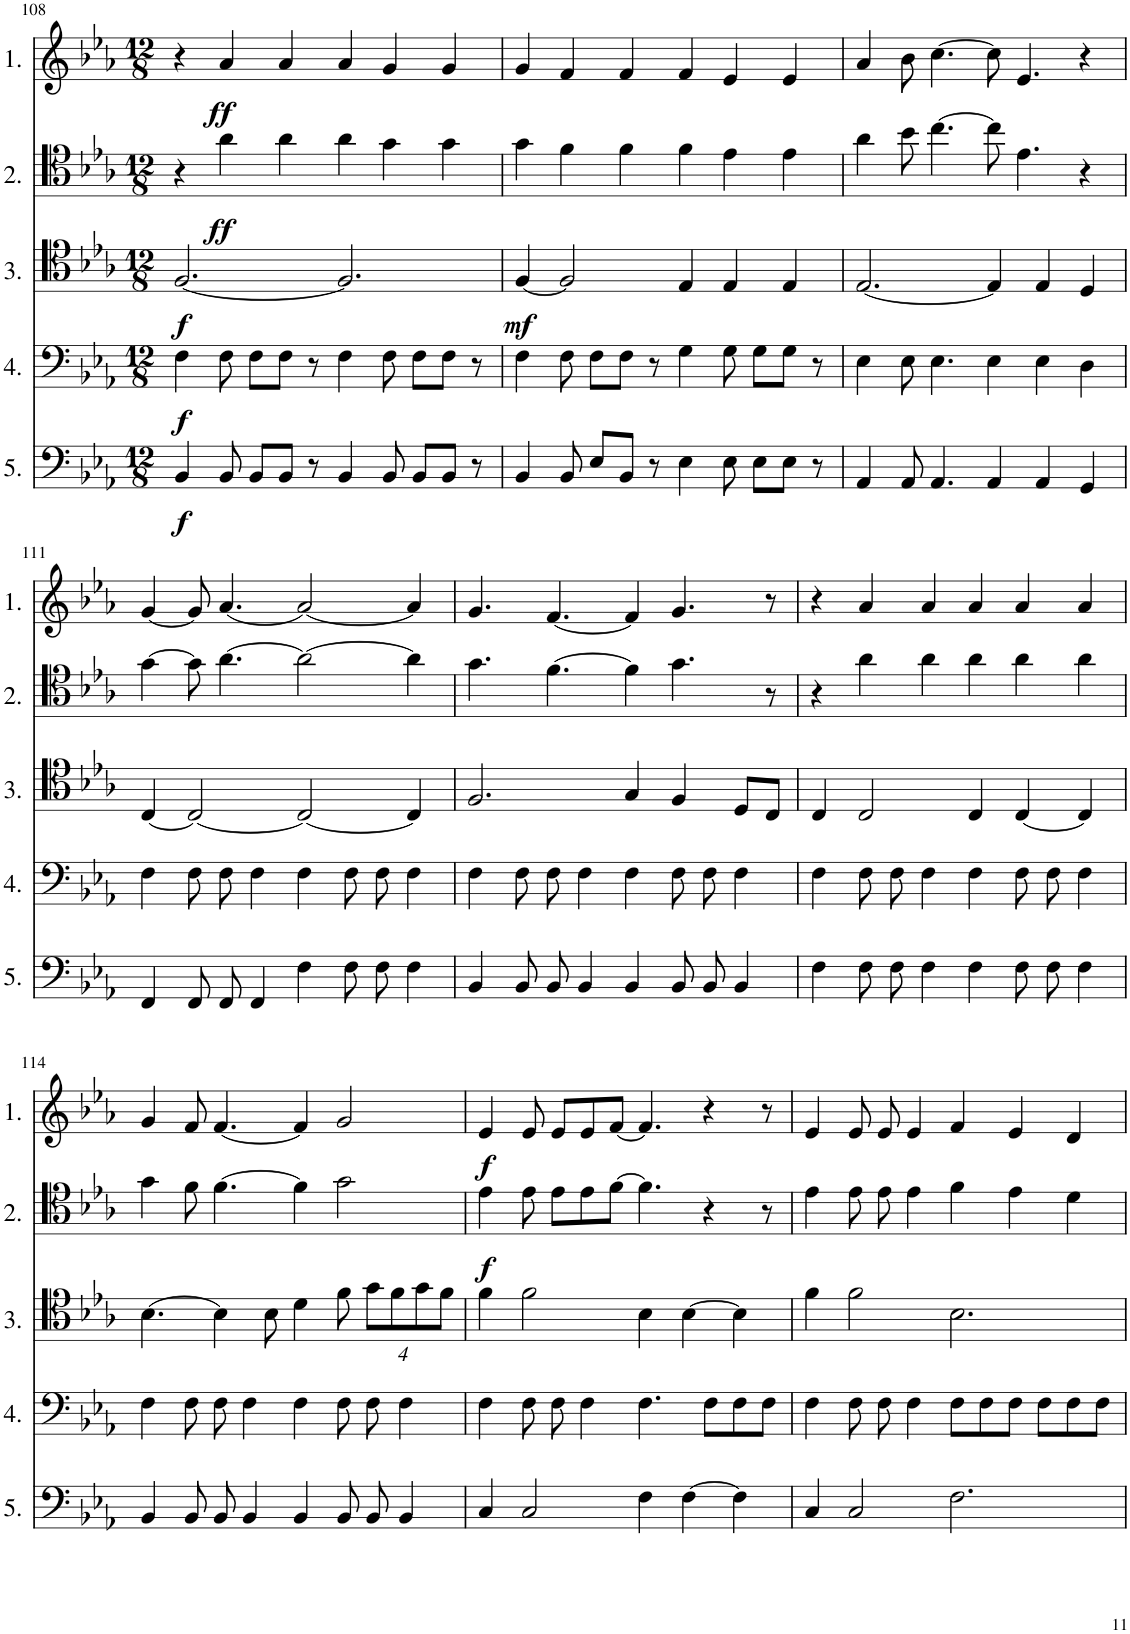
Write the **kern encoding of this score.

**kern	**dynam	**kern	**dynam	**kern	**dynam	**kern	**dynam	**kern	**dynam
*part5	*part5	*part4	*part4	*part3	*part3	*part2	*part2	*part1	*part1
*staff5	*staff5	*staff4	*staff4	*staff3	*staff3	*staff2	*staff2	*staff1	*staff1
*I"Cello 5	*	*I"Cello 4	*	*I"Cello 3	*	*I"Cello 2	*	*I"Cello 1	*
!!LO:PB:g=z
*clefF4	*	*clefF4	*	*clefC4	*	*clefC4	*	*clefG2	*
*k[b-e-a-]	*	*k[b-e-a-]	*	*k[b-e-a-]	*	*k[b-e-a-]	*	*k[b-e-a-]	*
*M12/8	*	*M12/8	*	*M12/8	*	*M12/8	*	*M12/8	*
=108	=108	=108	=108	=108	=108	=108	=108	=108	=108
!	!LO:DY:b	!	!LO:DY:b	!	!LO:DY:b	!	!	!	!
4BB-/	f	4F\	f	[2.F/	f	4r	.	4r	.
!	!	!	!	!	!	!	!LO:DY:b	!	!LO:DY:b
8BB-/	.	8F\	.	.	.	4a-\	ff	4a-/	ff
8BB-/L	.	8F\L	.	.	.	.	.	.	.
8BB-/J	.	8F\J	.	.	.	4a-\	.	4a-/	.
8r	.	8r	.	.	.	.	.	.	.
4BB-/	.	4F\	.	2.F/]	.	4a-\	.	4a-/	.
8BB-/	.	8F\	.	.	.	4g\	.	4g/	.
8BB-/L	.	8F\L	.	.	.	.	.	.	.
8BB-/J	.	8F\J	.	.	.	4g\	.	4g/	.
8r	.	8r	.	.	.	.	.	.	.
=109	=109	=109	=109	=109	=109	=109	=109	=109	=109
!	!	!	!	!	!LO:DY:b	!	!	!	!
4BB-/	.	4F\	.	[4F/	mf	4g\	.	4g/	.
8BB-/	.	8F\	.	2F/]	.	4f\	.	4f/	.
8E-/L	.	8F\L	.	.	.	.	.	.	.
8BB-/J	.	8F\J	.	.	.	4f\	.	4f/	.
8r	.	8r	.	.	.	.	.	.	.
4E-\	.	4G\	.	4E-/	.	4f\	.	4f/	.
8E-\	.	8G\	.	4E-/	.	4e-\	.	4e-/	.
8E-\L	.	8G\L	.	.	.	.	.	.	.
8E-\J	.	8G\J	.	4E-/	.	4e-\	.	4e-/	.
8r	.	8r	.	.	.	.	.	.	.
=110	=110	=110	=110	=110	=110	=110	=110	=110	=110
4AA-/	.	4E-\	.	[2.E-/	.	4a-\	.	4a-/	.
8AA-/	.	8E-\	.	.	.	8b-\	.	8b-\	.
4.AA-/	.	4.E-\	.	.	.	[4.cc\	.	[4.cc\	.
4AA-/	.	4E-\	.	4E-/]	.	8cc\]	.	8cc\]	.
.	.	.	.	.	.	4.e-\	.	4.e-/	.
4AA-/	.	4E-\	.	4E-/	.	.	.	.	.
4GG/	.	4D\	.	4D/	.	4r	.	4r	.
!!LO:LB:g=z
=111	=111	=111	=111	=111	=111	=111	=111	=111	=111
4FF/	.	4F\	.	[4C/	.	[4g\	.	[4g/	.
8FF/	.	8F\	.	2C/_	.	8g\]	.	8g/]	.
8FF/	.	8F\	.	.	.	[4.a-\	.	[4.a-/	.
4FF/	.	4F\	.	.	.	.	.	.	.
4F\	.	4F\	.	2C/_	.	2a-\_	.	2a-/_	.
8F\	.	8F\	.	.	.	.	.	.	.
8F\	.	8F\	.	.	.	.	.	.	.
4F\	.	4F\	.	4C/]	.	4a-\]	.	4a-/]	.
=112	=112	=112	=112	=112	=112	=112	=112	=112	=112
4BB-/	.	4F\	.	2.F/	.	4.g\	.	4.g/	.
8BB-/	.	8F\	.	.	.	.	.	.	.
8BB-/	.	8F\	.	.	.	[4.f\	.	[4.f/	.
4BB-/	.	4F\	.	.	.	.	.	.	.
4BB-/	.	4F\	.	4G/	.	4f\]	.	4f/]	.
8BB-/	.	8F\	.	4F/	.	4.g\	.	4.g/	.
8BB-/	.	8F\	.	.	.	.	.	.	.
4BB-/	.	4F\	.	8D/L	.	.	.	.	.
.	.	.	.	8C/J	.	8r	.	8r	.
=113	=113	=113	=113	=113	=113	=113	=113	=113	=113
4F\	.	4F\	.	4C/	.	4r	.	4r	.
8F\	.	8F\	.	2C/	.	4a-\	.	4a-/	.
8F\	.	8F\	.	.	.	.	.	.	.
4F\	.	4F\	.	.	.	4a-\	.	4a-/	.
4F\	.	4F\	.	4C/	.	4a-\	.	4a-/	.
8F\	.	8F\	.	[4C/	.	4a-\	.	4a-/	.
8F\	.	8F\	.	.	.	.	.	.	.
4F\	.	4F\	.	4C/]	.	4a-\	.	4a-/	.
!!LO:LB:g=z
=114	=114	=114	=114	=114	=114	=114	=114	=114	=114
4BB-/	.	4F\	.	[4.B-\	.	4g\	.	4g/	.
8BB-/	.	8F\	.	.	.	8f\	.	8f/	.
8BB-/	.	8F\	.	4B-\]	.	[4.f\	.	[4.f/	.
4BB-/	.	4F\	.	.	.	.	.	.	.
.	.	.	.	8B-\	.	.	.	.	.
4BB-/	.	4F\	.	4d\	.	4f\]	.	4f/]	.
8BB-/	.	8F\	.	8f\	.	2g\	.	2g/	.
*	*	*	*	*Xbrackettup	*	*	*	*	*
8BB-/	.	8F\	.	32%3g\L	.	.	.	.	.
.	.	.	.	32%3f\	.	.	.	.	.
4BB-/	.	4F\	.	.	.	.	.	.	.
.	.	.	.	32%3g\	.	.	.	.	.
.	.	.	.	32%3f\J	.	.	.	.	.
=115	=115	=115	=115	=115	=115	=115	=115	=115	=115
!	!	!	!	!	!	!	!LO:DY:b	!	!LO:DY:b
4C/	.	4F\	.	4f\	.	4e-\	f	4e-/	f
2C/	.	8F\	.	2f\	.	8e-\	.	8e-/	.
.	.	8F\	.	.	.	8e-\L	.	8e-/L	.
.	.	4F\	.	.	.	8e-\	.	8e-/	.
.	.	.	.	.	.	[8f\J	.	[8f/J	.
4F\	.	4.F\	.	4B-\	.	4.f\]	.	4.f/]	.
[4F\	.	.	.	[4B-\	.	.	.	.	.
.	.	8F\L	.	.	.	4r	.	4r	.
4F\]	.	8F\	.	4B-\]	.	.	.	.	.
.	.	8F\J	.	.	.	8r	.	8r	.
=116	=116	=116	=116	=116	=116	=116	=116	=116	=116
4C/	.	4F\	.	4f\	.	4e-\	.	4e-/	.
2C/	.	8F\	.	2f\	.	8e-\	.	8e-/	.
.	.	8F\	.	.	.	8e-\	.	8e-/	.
.	.	4F\	.	.	.	4e-\	.	4e-/	.
2.F\	.	8F\L	.	2.B-\	.	4f\	.	4f/	.
.	.	8F\	.	.	.	.	.	.	.
.	.	8F\J	.	.	.	4e-\	.	4e-/	.
.	.	8F\L	.	.	.	.	.	.	.
.	.	8F\	.	.	.	4d\	.	4d/	.
.	.	8F\J	.	.	.	.	.	.	.
=	=	=	=	=	=	=	=	=	=
*-	*-	*-	*-	*-	*-	*-	*-	*-	*-
